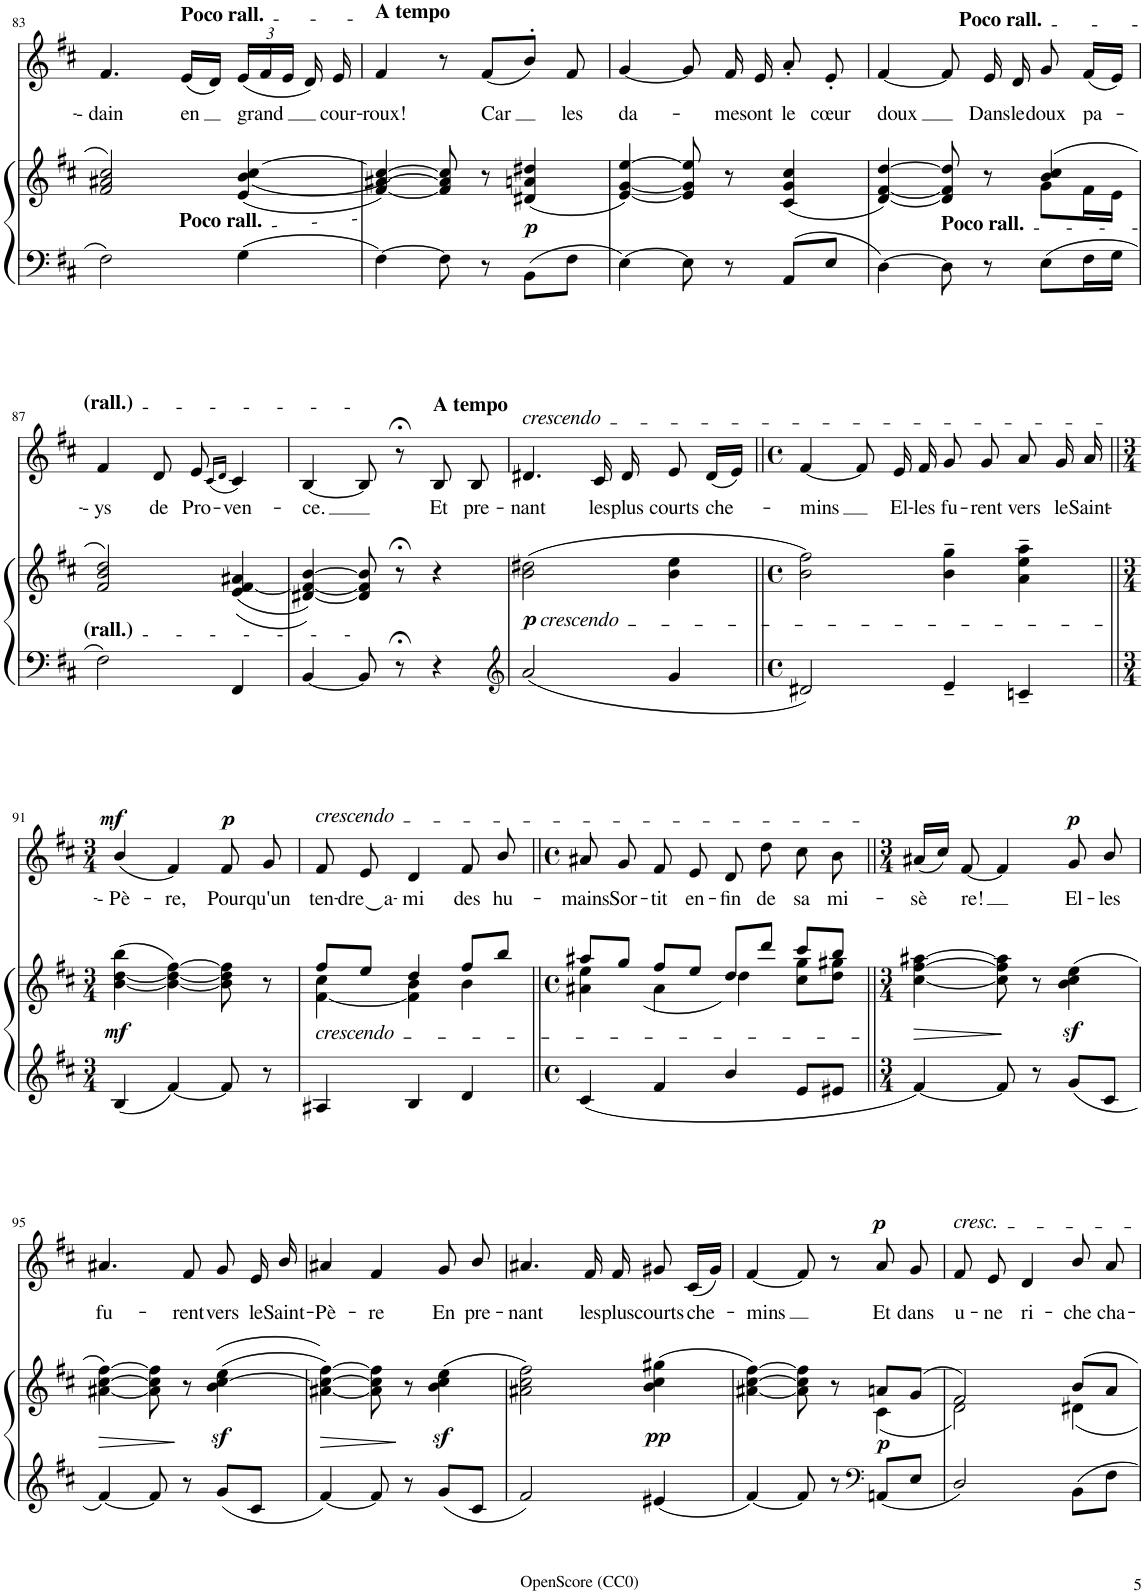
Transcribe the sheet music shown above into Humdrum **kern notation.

**kern	**kern	**dynam	**kern	**text	**dynam
*part2	*part2	*part2	*part1	*part1	*part1
*staff3	*staff2	*staff2/3	*staff1	*staff1	*staff1
*I"Piano	*	*	*I"Chant Voice	*	*
*I'Pno	*	*	*	*	*
!!LO:PB:g=z
*clefF4	*clefG2	*	*clefG2	*	*
*k[f#c#]	*k[f#c#]	*	*k[f#c#]	*	*
*M3/4	*M3/4	*	*M3/4	*	*
=83	=83	=83	=83	=83	=83
!	!	!	!	!LO:LY:b	!
2F#\	2f#/ 2a#X/ 2cc#/	.	4.f#/	-- dain	.
!	!	!	!LO:TX:a:t=Poco rall.	!	!
!	!	!	!	!LO:LY:b	!
.	.	.	(16e/LL	en	.
.	.	.	16d/JJ)	.	.
*	*	*	*Xbrackettup	*	*
!	!LO:TX:b:t=Poco rall.	!	!	!	!
!	!	!	!	!LO:LY:b	!
4G\	(<(<4e/ 4b/ [4cc#/	.	(24e/LL	grand	.
.	.	.	24f#/	.	.
.	.	.	24e/JJ	.	.
.	.	.	16d/)	.	.
!	!	!	!	!LO:LY:b	!
.	.	.	16e/	cour-	.
=84	=84	=84	=84	=84	=84
!	!	!	!LO:TX:a:B:t=A tempo	!	!
!	!	!	!	!LO:LY:b	!
[4F#\	[4f#/ [>4a#X/ 4cc#/_))	.	4f#/	-roux!	.
8F#\]	8f#/] 8a#/] 8cc#/]	.	8r	.	.
!	!	!	!	!LO:LY:b	!
8r	8r	.	(8f#/L	Car	.
!	!	!LO:DY:b	!	!	!
8BB\L	(4d#X/ 4an/ 4dd#X/	p	8b'>/J)	.	.
!	!	!	!	!LO:LY:b	!
8F#\J	.	.	8f#/	les	.
=85	=85	=85	=85	=85	=85
!	!	!	!	!LO:LY:b	!
[4E\	[4e/ [4g/ [4ee/)	.	[4g/	da-	.
8E\]	8e/] 8g/] 8ee/]	.	8g/]	.	.
!	!	!	!	!LO:LY:b	!
8r	8r	.	16f#/	-mes	.
!	!	!	!	!LO:LY:b	!
.	.	.	16e/	ont	.
!	!	!	!	!LO:LY:b	!
8AA/L	(4c#/ 4g/ 4cc#/	.	8a'/	le	.
!	!	!	!	!LO:LY:b	!
8E/J	.	.	8e'/	cœur	.
=86	=86	=86	=86	=86	=86
*	*^	*	*	*	*
!	!	!	!	!	!LO:LY:b	!
[4D\	[<4d/ [<4f#/ [4dd/)	2ryy	.	[4f#/	doux	.
!	!	!	!	!LO:TX:a:t=Poco rall.	!	!
!	!LO:TX:b:t=Poco rall.	!	!	!	!	!
8D\]	8d/] 8f#/] 8dd/]	.	.	8f#/]	.	.
!	!	!	!	!	!LO:LY:b	!
8r	8r	.	.	16e/	Dans	.
!	!	!	!	!	!LO:LY:b	!
.	.	.	.	16d/	le	.
!	!	!	!	!	!LO:LY:b	!
8E\L	(4b/ 4cc#/	8g\L	.	8g/	doux	.
!	!	!	!	!	!LO:LY:b	!
16F#\L	.	16f#\L	.	(16f#/LL	pa-	.
16G\JJ	.	16e\JJ	.	16e/JJ)	.	.
!!LO:LB:g=z
=87	=87	=87	=87	=87	=87	=87
!	!	!	!	!	!LO:LY:b	!
*	*v	*v	*	*	*	*
2F#\	2f#/ 2b/ 2dd/)	.	4f#/	-- ys	.
!	!	!	!	!LO:LY:b	!
.	.	.	8d/	de	.
!	!	!	!	!LO:LY:b	!
.	.	.	8e/	Pro-	.
.	.	.	(16qc#/LL	.	.
.	.	.	16qd/JJ	.	.
!	!	!	!	!LO:LY:b	!
4FF#/	((<4e/ [4f#/ 4a#X/	.	4c#/)	-ven-	.
=88	=88	=88	=88	=88	=88
!	!	!	!	!LO:LY:b	!
[4BB/	[4d#X/ 4f#/_ [4b/))	.	[4B/	-ce.	.
8BB/]	8d#/] 8f#/] 8b/]	.	8B/]	.	.
8r;<	8r;<	.	8r;<	.	.
!	!	!	!LO:TX:a:B:t=A tempo	!	!
!	!	!	!	!LO:LY:b	!
4r	4r	.	8B/	Et	.
!	!	!	!	!LO:LY:b	!
.	.	.	8B/	pre-	.
=89	=89	=89	=89	=89	=89
*clefG2	*	*	*	*	*
!	!	!	!LO:TX:a:i:t=crescendo	!	!
!	!LO:TX:b:i:t=crescendo	!	!	!	!
!	!	!LO:DY:b	!	!LO:LY:b	!
2a/	(2b\ 2dd#X\	p	4.d#X/	-nant	.
!	!	!	!	!LO:LY:b	!
.	.	.	16c#/	les	.
!	!	!	!	!LO:LY:b	!
.	.	.	16d#/	plus	.
!	!	!	!	!LO:LY:b	!
4g/	4b\ 4ee\	.	8e/	courts	.
!	!	!	!	!LO:LY:b	!
.	.	.	(16d#/LL	che-	.
.	.	.	16e/JJ)	.	.
=90||	=90||	=90||	=90||	=90||	=90||
*M4/4	*M4/4	*	*M4/4	*	*
*met(c)	*met(c)	*	*met(c)	*	*
!	!	!	!	!LO:LY:b	!
2d#X/	2b\ 2ff#\)	.	[4f#/	-mins	.
.	.	.	8f#/]	.	.
!	!	!	!	!LO:LY:b	!
.	.	.	16e/	El-	.
!	!	!	!	!LO:LY:b	!
.	.	.	16f#/	-les	.
!	!	!	!	!LO:LY:b	!
4e~/	4b\~ 4gg\~	.	8g/	fu-	.
!	!	!	!	!LO:LY:b	!
.	.	.	8g/	-rent	.
!	!	!	!	!LO:LY:b	!
4cn~/	4a\~ 4ee\~ 4aa\~	.	8a/	vers	.
!	!	!	!	!LO:LY:b	!
.	.	.	16g/	le	.
!	!	!	!	!LO:LY:b	!
.	.	.	16a/	Saint-	.
!!LO:LB:g=z
=91||	=91||	=91||	=91||	=91||	=91||
*M3/4	*M3/4	*	*M3/4	*	*
!	!	!LO:DY:b	!	!LO:LY:b	!LO:DY:a
4B/	(>[4b\ [<4dd\ 4bb\	mf	(4b/	-- Pè-	mf
!	!	!	!	!LO:LY:b	!
[4f#/	4b\_ 4dd\_ [4ff#\)	.	4f#/)	-re,	.
!	!	!	!	!LO:LY:b	!LO:DY:a
8f#/]	8b\] 8dd\] 8ff#\]	.	8f#/	Pour	p
!	!	!	!	!LO:LY:b	!
8r	8r	.	8g/	qu'un	.
=92	=92	=92	=92	=92	=92
*	*^	*	*	*	*
!	!	!	!	!LO:TX:a:i:t=crescendo	!	!
!	!LO:TX:b:i:t=crescendo	!	!	!	!	!
!	!	!	!	!	!LO:LY:b	!
4A#X/	8ff#/L	[4f#\ 4cc#\	.	8f#/	ten-	.
!	!	!	!	!	!LO:LY:b	!
.	8ee/J	.	.	8e/	-dre‿a-	.
!	!	!	!	!	!LO:LY:b	!
4B/	4dd/	4f#\] 4b\	.	4d/	-mi	.
!	!	!	!	!	!LO:LY:b	!
4d/	8ff#/L	4b\	.	8f#/	des	.
!	!	!	!	!	!LO:LY:b	!
.	8bb/J	.	.	8b/	hu-	.
=93||	=93||	=93||	=93||	=93||	=93||	=93||
*M4/4	*M4/4	*	*	*M4/4	*	*
*met(c)	*met(c)	*	*	*met(c)	*	*
!	!	!	!	!	!LO:LY:b	!
4c#/	8aa#X/L	4a#X\ 4ee\	.	8a#X/	-mains	.
!	!	!	!	!	!LO:LY:b	!
.	8gg/J	.	.	8g/	Sor-	.
!	!	!	!	!	!LO:LY:b	!
4f#/	8ff#/L	(<4a#\	.	8f#/	-tit	.
!	!	!	!	!	!LO:LY:b	!
.	8ee/J	.	.	8e/	en-	.
!	!	!	!	!	!LO:LY:b	!
4b/	8dd/L	4dd\)	.	8d/	-fin	.
!	!	!	!	!	!LO:LY:b	!
.	8ddd/J	.	.	8dd\	de	.
!	!	!	!	!	!LO:LY:b	!
8e/L	8ccc#/L	8cc#\ 8gg\L	.	8cc#\	sa	.
!	!	!	!	!	!LO:LY:b	!
8e#X/J	8bb/J	8dd\ 8gg#X\J	.	8b\	mi-	.
*	*v	*v	*	*	*	*
=94||	=94||	=94||	=94||	=94||	=94||
*M3/4	*M3/4	*	*M3/4	*	*
*	*^	*	*	*	*
!	!	!	!LO:HP:b	!	!LO:LY:b	!
*	*v	*v	*	*	*	*
[4f#/	[4cc#\ [4ff#\ [4aa#X\	>	(16a#X/LL	-sè	.
.	.	.	16cc#/JJ)	.	.
!	!	!	!	!LO:LY:b	!
.	.	.	[8f#/	re!	.
8f#/]	8cc#\] 8ff#\] 8aa#\]	]	4f#/]	.	.
8r	8r	.	.	.	.
!	!	!	!	!LO:LY:b	!LO:DY:a
8g/L	(4b\z< 4cc#\z< 4ee\z<	.	8g/	El-	p
!	!	!	!	!LO:LY:b	!
8c#/J	.	.	8b/	-les	.
!!LO:LB:g=z
=95	=95	=95	=95	=95	=95
!	!	!LO:HP:b	!	!LO:LY:b	!
[4f#/	[4a#X\ [4cc#\ [4ff#\)	>	4.a#X/	fu-	.
8f#/]	8a#\] 8cc#\] 8ff#\]	.	.	.	.
!	!	!	!	!LO:LY:b	!
8r	8r	]	8f#/	-rent	.
!	!	!	!	!LO:LY:b	!
8g/L	((>4b\z< [4cc#\z< 4ee\z<	.	8g/	vers	.
!	!	!	!	!LO:LY:b	!
8c#/J	.	.	16e/	le	.
!	!	!	!	!LO:LY:b	!
.	.	.	16b/	Saint-	.
=96	=96	=96	=96	=96	=96
!	!	!LO:HP:b	!	!LO:LY:b	!
[4f#/	[4a#X\ 4cc#\_ [4ff#\))	>	4a#X/	-Pè-	.
!	!	!	!	!LO:LY:b	!
8f#/]	8a#\] 8cc#\] 8ff#\]	.	4f#/	-re	.
8r	8r	]	.	.	.
!	!	!	!	!LO:LY:b	!
8g/L	(4b\z< 4cc#\z< 4ee\z<	.	8g/	En	.
!	!	!	!	!LO:LY:b	!
8c#/J	.	.	8b/	pre-	.
=97	=97	=97	=97	=97	=97
!	!	!	!	!LO:LY:b	!
2f#/	2a#X\ 2cc#\ 2ff#\)	.	4.a#X/	-nant	.
!	!	!	!	!LO:LY:b	!
.	.	.	16f#/	les	.
!	!	!	!	!LO:LY:b	!
.	.	.	16f#/	plus	.
!	!	!LO:DY:b	!	!LO:LY:b	!
4e#X/	(4b\ 4cc#\ 4gg#X\	pp	8g#X/	courts	.
!	!	!	!	!LO:LY:b	!
.	.	.	(16c#/LL	che-	.
.	.	.	16g#/JJ)	.	.
=98	=98	=98	=98	=98	=98
*	*^	*	*	*	*
!	!	!	!	!	!LO:LY:b	!
[4f#/	[<4a#X\ [>4cc#\ [>4ff#\)	2ryy	.	[4f#/	-mins	.
8f#/]	8a#\] 8cc#\] 8ff#\]	.	.	8f#/]	.	.
8r	8r	.	.	8r	.	.
*clefF4	*	*	*	*	*	*
!	!	!	!LO:DY:b	!	!LO:LY:b	!LO:DY:a
8AAn/L	8an/L	(4c#\	p	8a/	Et	p
!	!	!	!	!	!LO:LY:b	!
8E/J	(8g/J	.	.	8g/	dans	.
=99	=99	=99	=99	=99	=99	=99
!	!	!	!	!LO:TX:a:i:t=cresc.	!	!
!	!	!	!	!	!LO:LY:b	!
2D/	2f#/)	2d\)	.	8f#/	u-	.
!	!	!	!	!	!LO:LY:b	!
.	.	.	.	8e/	-ne	.
!	!	!	!	!	!LO:LY:b	!
.	.	.	.	4d/	ri-	.
!	!	!	!	!	!LO:LY:b	!
8BB\L	8b/L	4d#X\	.	8b/	-che	.
!	!	!	!	!	!LO:LY:b	!
8F#\J	8a/J	.	.	8a/	cha-	.
*	*v	*v	*	*	*	*
=	=	=	=	=	=
*-	*-	*-	*-	*-	*-
